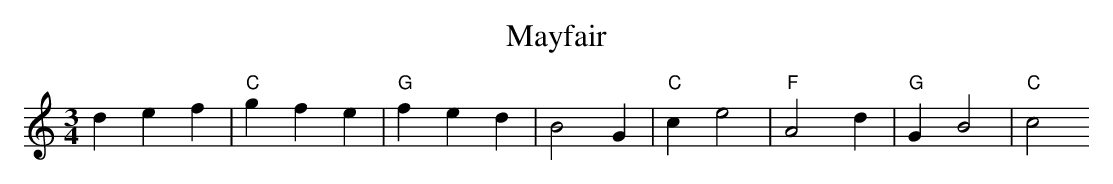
X:1
T:Mayfair
M:3/4
L:1/4
K:C
}:"G" G | "C" G E F | G2 e | "F" d2 c | A2 G | G E F | G2 e | "G" d2 c | d2 d |
 d e f | "C" g f e | "G" f e d | B2 G | "C" c e2 | "F" A2 d | "G" G B2 | "C" c2
:|
